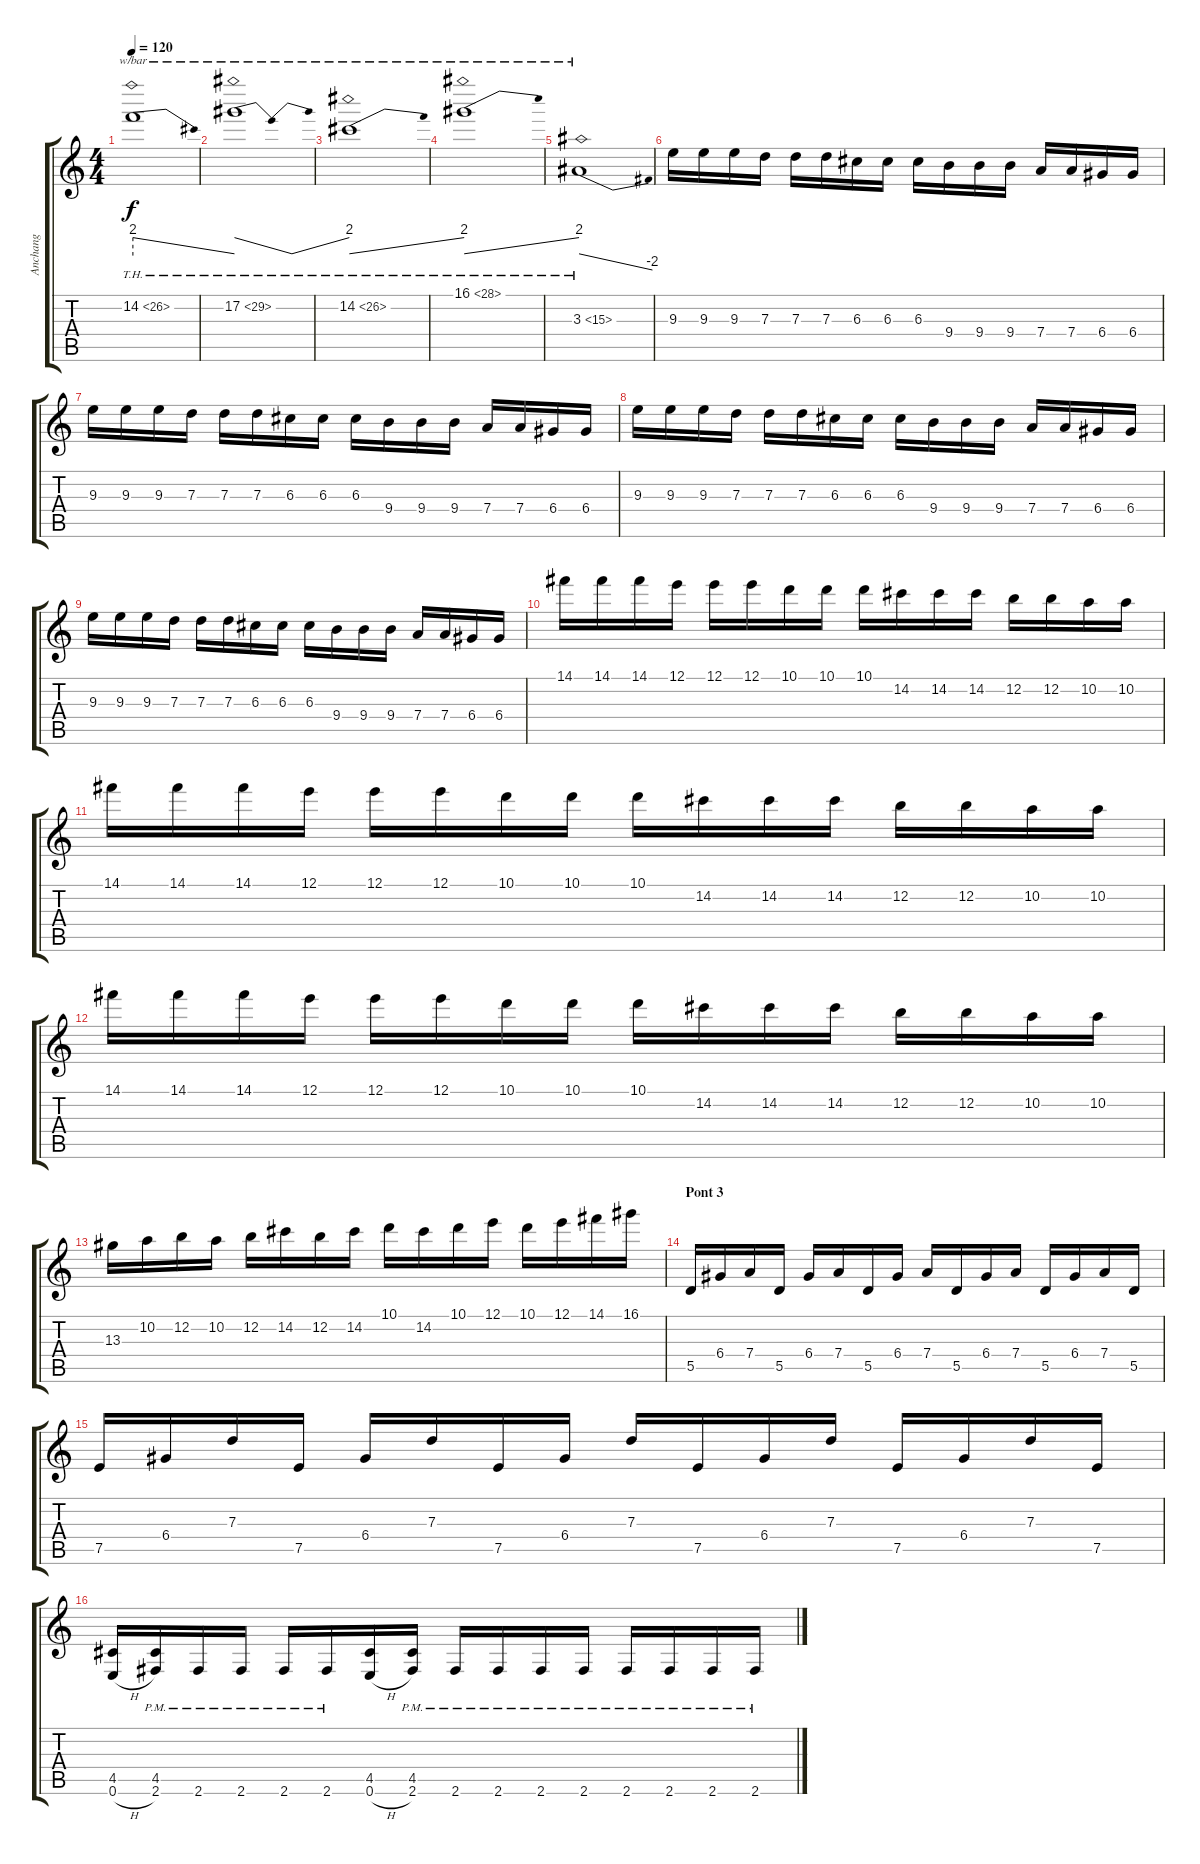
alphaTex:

\track ("Anchang" "Anchang") {instrument overdrivenguitar}
\staff {score tabs}
\tuning (E4 B3 G3 D3 A2 E2) {hide}
\ts (4 4)
\tempo 120
\clef g2
\ks c
14.2{th 12}.1{tbe (dive default 0 8 60 0) dy f} |
17.2{th 12}.1{tbe (dip default 0 8 30 0 60 8)} |
14.2{th 12}.1{tbe (dive default 0 0 60 8)} |
16.1{th 12}.1{tbe (dive default 0 0 60 8)} |
3.3{th 12}.1{tbe (dive default 0 0 60 -8)} |
9.3.16 9.3.16 9.3.16 7.3.16 7.3.16 7.3.16 6.3.16 6.3.16 6.3.16 9.4.16 9.4.16 9.4.16 7.4.16 7.4.16 6.4.16 6.4.16 |
9.3.16 9.3.16 9.3.16 7.3.16 7.3.16 7.3.16 6.3.16 6.3.16 6.3.16 9.4.16 9.4.16 9.4.16 7.4.16 7.4.16 6.4.16 6.4.16 |
9.3.16 9.3.16 9.3.16 7.3.16 7.3.16 7.3.16 6.3.16 6.3.16 6.3.16 9.4.16 9.4.16 9.4.16 7.4.16 7.4.16 6.4.16 6.4.16 |
9.3.16 9.3.16 9.3.16 7.3.16 7.3.16 7.3.16 6.3.16 6.3.16 6.3.16 9.4.16 9.4.16 9.4.16 7.4.16 7.4.16 6.4.16 6.4.16 |
14.1.16 14.1.16 14.1.16 12.1.16 12.1.16 12.1.16 10.1.16 10.1.16 10.1.16 14.2.16 14.2.16 14.2.16 12.2.16 12.2.16 10.2.16 10.2.16 |
14.1.16 14.1.16 14.1.16 12.1.16 12.1.16 12.1.16 10.1.16 10.1.16 10.1.16 14.2.16 14.2.16 14.2.16 12.2.16 12.2.16 10.2.16 10.2.16 |
14.1.16 14.1.16 14.1.16 12.1.16 12.1.16 12.1.16 10.1.16 10.1.16 10.1.16 14.2.16 14.2.16 14.2.16 12.2.16 12.2.16 10.2.16 10.2.16 |
13.3.16 10.2.16 12.2.16 10.2.16 12.2.16 14.2.16 12.2.16 14.2.16 10.1.16 14.2.16 10.1.16 12.1.16 10.1.16 12.1.16 14.1.16 16.1.16 |
\section ("" "Pont 3")
5.5.16 6.4.16 7.4.16 5.5.16 6.4.16 7.4.16 5.5.16 6.4.16 7.4.16 5.5.16 6.4.16 7.4.16 5.5.16 6.4.16 7.4.16 5.5.16 |
7.5.16 6.4.16 7.3.16 7.5.16 6.4.16 7.3.16 7.5.16 6.4.16 7.3.16 7.5.16 6.4.16 7.3.16 7.5.16 6.4.16 7.3.16 7.5.16 |
(4.5 0.6{h}).16 (4.5 2.6{pm}).16 2.6{pm}.16 2.6{pm}.16 2.6{pm}.16 2.6{pm}.16 (4.5 0.6{h}).16 (4.5 2.6{pm}).16 2.6{pm}.16 2.6{pm}.16 2.6{pm}.16 2.6{pm}.16 2.6{pm}.16 2.6{pm}.16 2.6{pm}.16 2.6{pm}.16
